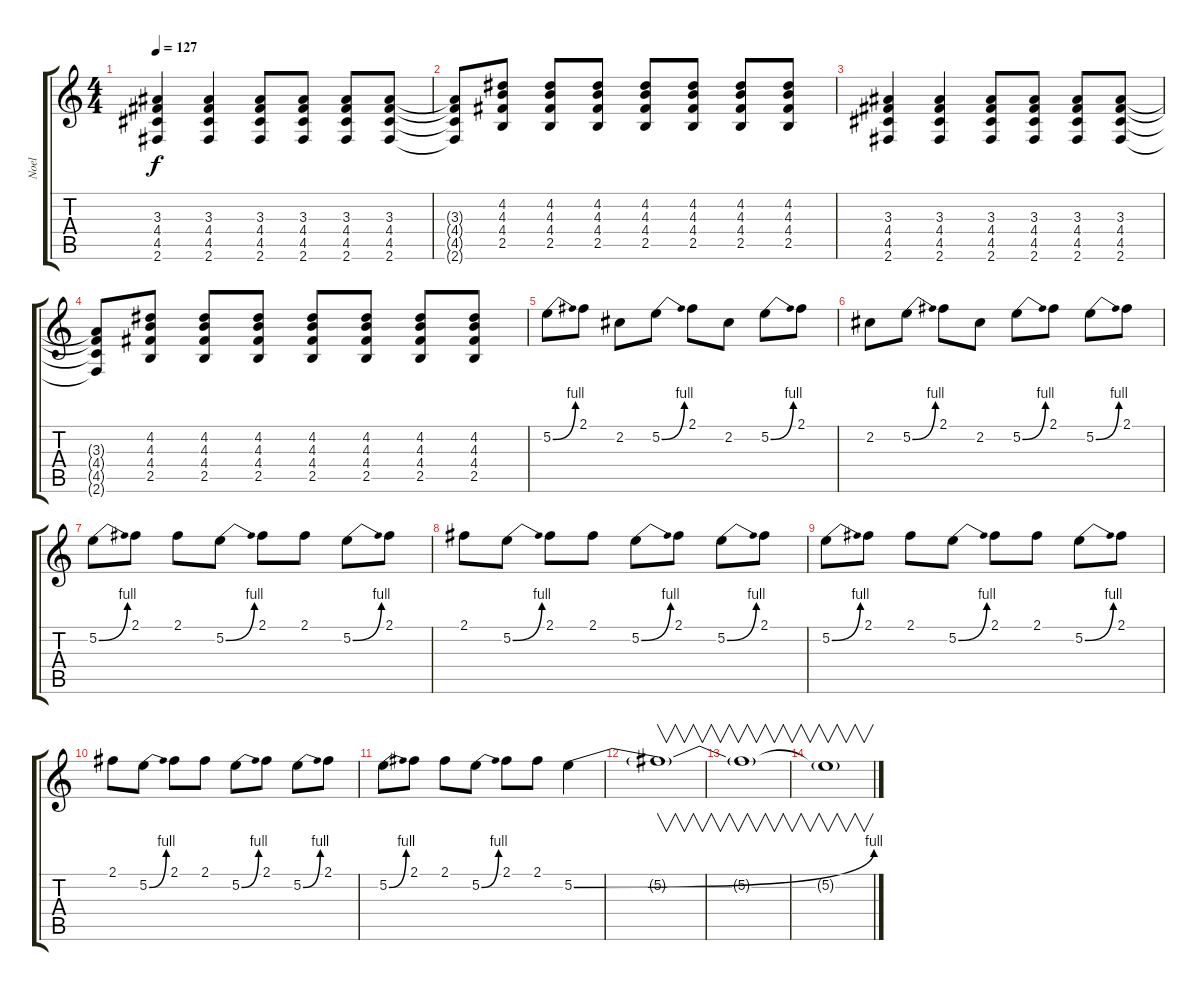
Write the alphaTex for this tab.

\track ("Noel" "Noel") {instrument distortionguitar}
\staff {score tabs}
\tuning (E4 B3 G3 D3 A2 E2) {hide}
\ts (4 4)
\tempo 127
\clef g2
\ks c
(3.3 4.4 4.5 2.6).4{dy f} (3.3 4.4 4.5 2.6).4 (3.3 4.4 4.5 2.6).8 (3.3 4.4 4.5 2.6).8 (3.3 4.4 4.5 2.6).8 (3.3 4.4 4.5 2.6).8 |
(3.3{t} 4.4{t} 4.5{t} 2.6{t}).8 (4.2 4.3 4.4 2.5).8 (4.2 4.3 4.4 2.5).8 (4.2 4.3 4.4 2.5).8 (4.2 4.3 4.4 2.5).8 (4.2 4.3 4.4 2.5).8 (4.2 4.3 4.4 2.5).8 (4.2 4.3 4.4 2.5).8 |
(3.3 4.4 4.5 2.6).4 (3.3 4.4 4.5 2.6).4 (3.3 4.4 4.5 2.6).8 (3.3 4.4 4.5 2.6).8 (3.3 4.4 4.5 2.6).8 (3.3 4.4 4.5 2.6).8 |
(3.3{t} 4.4{t} 4.5{t} 2.6{t}).8 (4.2 4.3 4.4 2.5).8 (4.2 4.3 4.4 2.5).8 (4.2 4.3 4.4 2.5).8 (4.2 4.3 4.4 2.5).8 (4.2 4.3 4.4 2.5).8 (4.2 4.3 4.4 2.5).8 (4.2 4.3 4.4 2.5).8 |
5.2{be (bend 0 0 60 4)}.8 2.1.8 2.2.8 5.2{be (bend 0 0 60 4)}.8 2.1.8 2.2.8 5.2{be (bend 0 0 60 4)}.8 2.1.8 |
2.2.8 5.2{be (bend 0 0 60 4)}.8 2.1.8 2.2.8 5.2{be (bend 0 0 60 4)}.8 2.1.8 5.2{be (bend 0 0 60 4)}.8 2.1.8 |
5.2{be (bend 0 0 60 4)}.8 2.1.8 2.1.8 5.2{be (bend 0 0 60 4)}.8 2.1.8 2.1.8 5.2{be (bend 0 0 60 4)}.8 2.1.8 |
2.1.8 5.2{be (bend 0 0 60 4)}.8 2.1.8 2.1.8 5.2{be (bend 0 0 60 4)}.8 2.1.8 5.2{be (bend 0 0 60 4)}.8 2.1.8 |
5.2{be (bend 0 0 60 4)}.8 2.1.8 2.1.8 5.2{be (bend 0 0 60 4)}.8 2.1.8 2.1.8 5.2{be (bend 0 0 60 4)}.8 2.1.8 |
2.1.8 5.2{be (bend 0 0 60 4)}.8 2.1.8 2.1.8 5.2{be (bend 0 0 60 4)}.8 2.1.8 5.2{be (bend 0 0 60 4)}.8 2.1.8 |
5.2{be (bend 0 0 60 4)}.8 2.1.8 2.1.8 5.2{be (bend 0 0 60 4)}.8 2.1.8 2.1.8 5.2{be (bend 0 0 60 4)}.4 |
5.2{t}.1{v} |
5.2{t}.1{v} |
5.2{t}.1{v}
